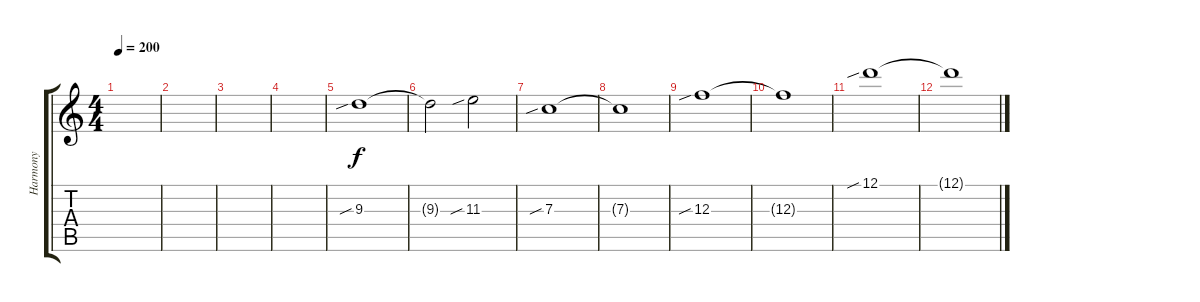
\track ("Harmony" "Harmony") {instrument distortionguitar}
\staff {score tabs}
\tuning (D4 A3 F3 C3 G2 D2) {hide}
\ts (4 4)
\tempo 200
\clef g2
\ks c
|
|
|
|
9.3{sib}.1 |
9.3{t}.2 11.3{sib}.2 |
7.3{sib}.1 |
7.3{t}.1 |
12.3{sib}.1 |
12.3{t}.1 |
12.1{sib}.1 |
12.1{t}.1
